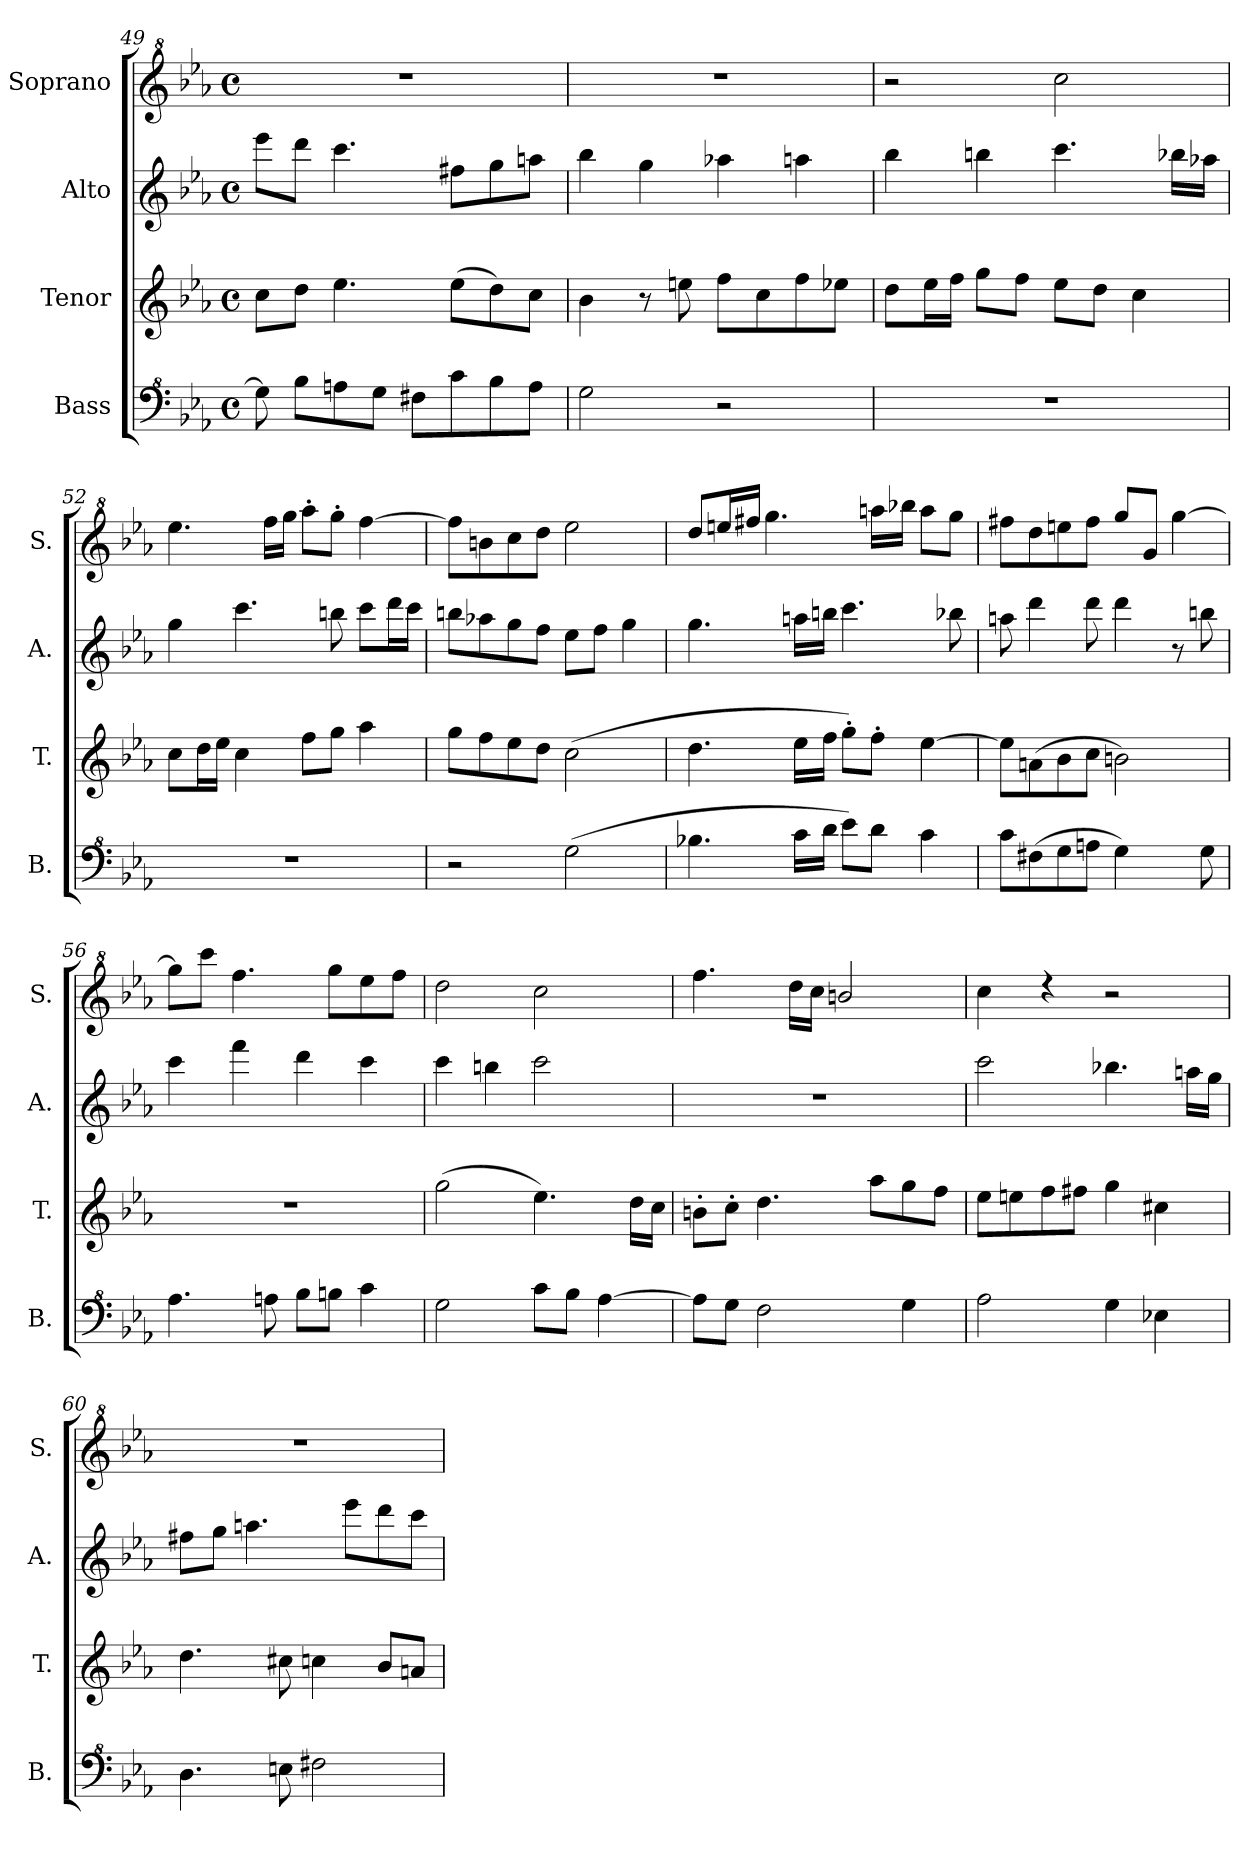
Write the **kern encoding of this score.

**kern	**kern	**kern	**kern
*part4	*part3	*part2	*part1
*staff4	*staff3	*staff2	*staff1
*I"Bass	*I"Tenor	*I"Alto	*I"Soprano
*I'B.	*I'T.	*I'A.	*I'S.
*clefF^4	*clefG2	*clefG2	*clefG^2
*k[b-e-a-]	*k[b-e-a-]	*k[b-e-a-]	*k[b-e-a-]
*c:	*c:	*c:	*c:
*M4/4	*M4/4	*M4/4	*M4/4
*met(c)	*met(c)	*met(c)	*met(c)
=49	=49	=49	=49
8g\]	8cc\L	8eee-\L	1r
8b-\L	8dd\J	8ddd\J	.
8an\	4.ee-\	4.ccc\	.
8g\J	.	.	.
8f#X\L	.	.	.
8cc\	(>8ee-\L	8ff#X\L	.
8b-\	8dd\)	8gg\	.
8a\J	8cc\J	8aan\J	.
!!LO:LB:g=z
=50	=50	=50	=50
2g\	4b-\	4bb-\	1r
.	8r	4gg\	.
.	8een\	.	.
2r	8ff\L	4aa-X\	.
.	8cc\	.	.
.	8ff\	4aan\	.
.	8ee-X\J	.	.
=51	=51	=51	=51
1r	8dd\L	4bb-\	2r
.	16ee-\L	.	.
.	16ff\JJ	.	.
.	8gg\L	4bbn\	.
.	8ff\J	.	.
.	8ee-\L	4.ccc\	2ccc\
.	8dd\J	.	.
.	4cc\	.	.
.	.	16bb-X\LL	.
.	.	16aa-X\JJ	.
=52	=52	=52	=52
1r	8cc\L	4gg\	4.eee-\
.	16dd\L	.	.
.	16ee-\JJ	.	.
.	4cc\	4.ccc\	.
.	.	.	16fff\LL
.	.	.	16ggg\JJ
.	8ff\L	.	8aaa-'\L
.	8gg\J	8bbn\	8ggg'\J
.	4aa-\	8ccc\L	[4fff\
.	.	16ddd\L	.
.	.	16ccc\JJ	.
=53	=53	=53	=53
2r	8gg\L	8bbn\L	8fff\L]
.	8ff\	8aa-X\	8bbn\
.	8ee-\	8gg\	8ccc\
.	8dd\J	8ff\J	8ddd\J
(>2g\	(>2cc\	8ee-\L	2eee-\
.	.	8ff\J	.
.	.	4gg\	.
=54	=54	=54	=54
4.b-X\	4.dd\	4.gg\	8ddd/L
.	.	.	16eeen/L
.	.	.	16fff#X/JJ
.	.	.	4.ggg\
16cc\LL	16ee-\LL	16aan\LL	.
16dd\JJ	16ff\JJ	16bbn\JJ	.
8ee-\L)	8gg'\L)	4.ccc\	.
8dd\J	8ff'\J	.	16aaan\LL
.	.	.	16bbb-X\JJ
4cc\	[4ee-\	.	8aaa\L
.	.	8bb-X\	8ggg\J
!!LO:LB:g=z
=55	=55	=55	=55
8cc\L	8ee-\L]	8aan\	8fff#X\L
(>8f#X\	(>8an\	4ddd\	8ddd\
8g\	8b-\	.	8eeen\
8an\J	8cc\J	8ddd\	8fff#\J
4g\)	2bn\)	4ddd\	8ggg/L
.	.	.	8gg/J
8ryy	.	8r	[4ggg\
8g\	.	8bbn\	.
=56	=56	=56	=56
4.a-\	1r	4ccc\	8ggg\L]
.	.	.	8cccc\J
.	.	4fff\	4.fff\
8an\	.	.	.
8b-\L	.	4ddd\	.
8bn\J	.	.	8ggg\L
4cc\	.	4ccc\	8eee-\
.	.	.	8fff\J
=57	=57	=57	=57
2g\	(>2gg\	4ccc\	2ddd\
.	.	4bbn\	.
8cc\L	4.ee-\)	2ccc\	2ccc\
8b-\J	.	.	.
[4a-\	.	.	.
.	16dd\LL	.	.
.	16cc\JJ	.	.
=58	=58	=58	=58
8a-\L]	8bn'\L	1r	4.fff\
8g\J	8cc'\J	.	.
2f\	4.dd\	.	.
.	.	.	16ddd\LL
.	.	.	16ccc\JJ
.	.	.	2bbn/
.	8aa-\L	.	.
4g\	8gg\	.	.
.	8ff\J	.	.
=59	=59	=59	=59
2a-\	8ee-\L	2ccc\	4ccc\
.	8een\	.	.
.	8ff\	.	4rddd
.	8ff#X\J	.	.
4g\	4gg\	4.bb-X\	2r
4e-X\	4cc#X\	.	.
.	.	16aan\LL	.
.	.	16gg\JJ	.
!!LO:LB:g=z
=60	=60	=60	=60
4.d\	4.dd\	8ff#X\L	1r
.	.	8gg\J	.
.	.	4.aan\	.
8en\	8cc#X\	.	.
2f#X\	4ccn\	.	.
.	.	8eee-\L	.
.	8b-/L	8ddd\	.
.	8an/J	8ccc\J	.
=	=	=	=
*-	*-	*-	*-
